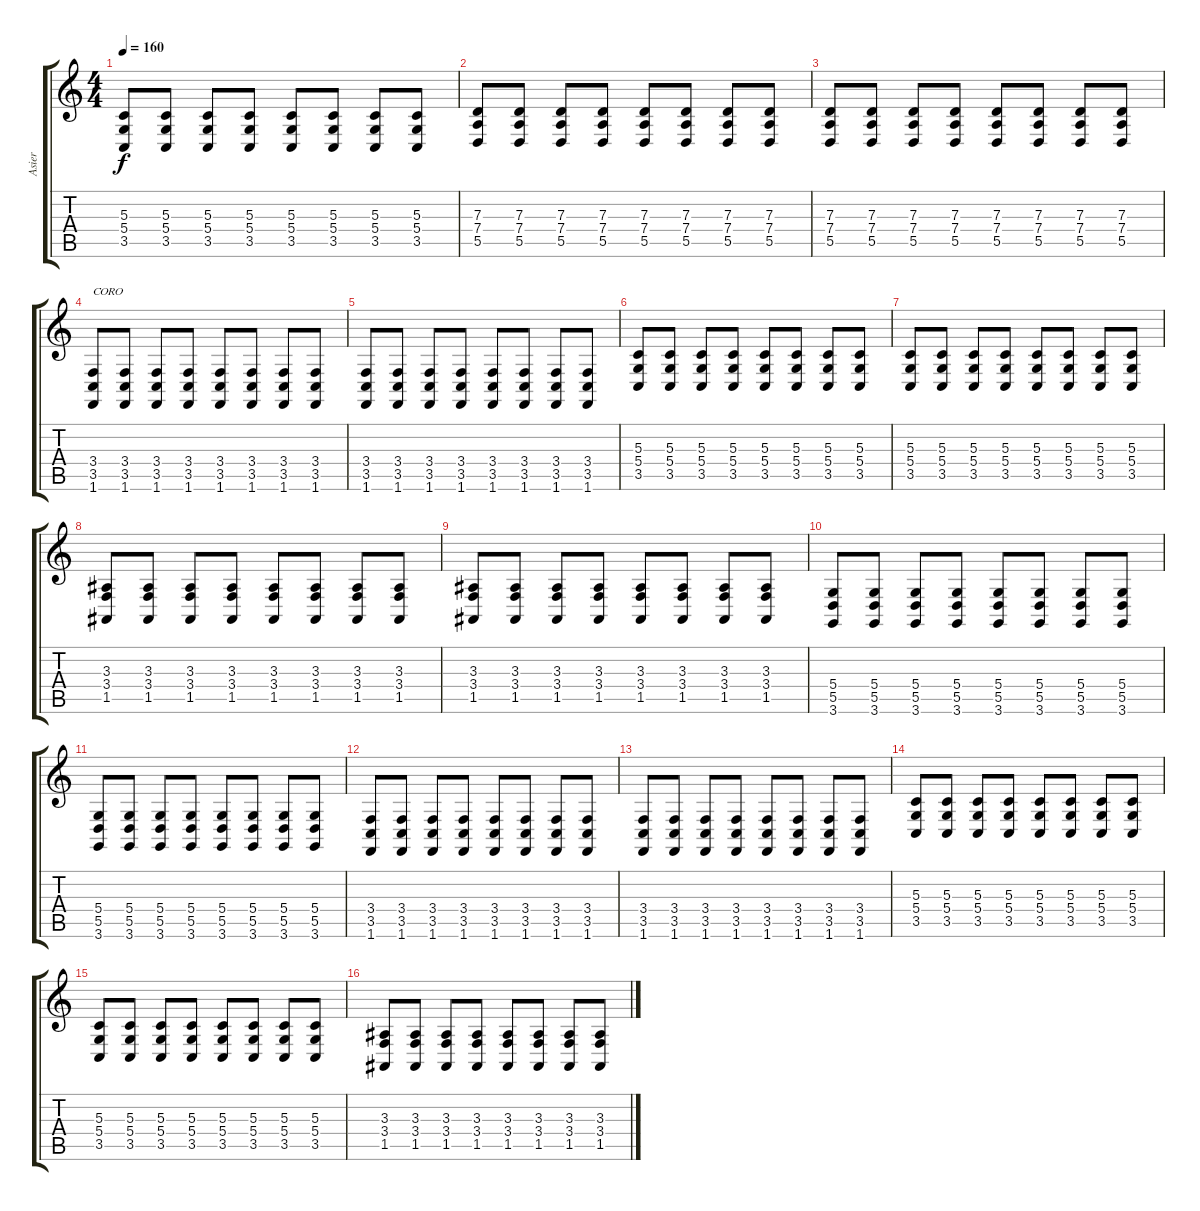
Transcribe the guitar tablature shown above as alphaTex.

\track ("Asier" "Asier") {instrument oboe}
\staff {score tabs}
\tuning (E4 B3 G3 D3 A2 E2) {hide}
\ts (4 4)
\tempo 160
\clef g2
\ks c
(5.3 5.4 3.5).8{dy f} (5.3 5.4 3.5).8 (5.3 5.4 3.5).8 (5.3 5.4 3.5).8 (5.3 5.4 3.5).8 (5.3 5.4 3.5).8 (5.3 5.4 3.5).8 (5.3 5.4 3.5).8 |
(7.3 7.4 5.5).8 (7.3 7.4 5.5).8 (7.3 7.4 5.5).8 (7.3 7.4 5.5).8 (7.3 7.4 5.5).8 (7.3 7.4 5.5).8 (7.3 7.4 5.5).8 (7.3 7.4 5.5).8 |
(7.3 7.4 5.5).8 (7.3 7.4 5.5).8 (7.3 7.4 5.5).8 (7.3 7.4 5.5).8 (7.3 7.4 5.5).8 (7.3 7.4 5.5).8 (7.3 7.4 5.5).8 (7.3 7.4 5.5).8 |
(3.4 3.5 1.6).8{txt "CORO"} (3.4 3.5 1.6).8 (3.4 3.5 1.6).8 (3.4 3.5 1.6).8 (3.4 3.5 1.6).8 (3.4 3.5 1.6).8 (3.4 3.5 1.6).8 (3.4 3.5 1.6).8 |
(3.4 3.5 1.6).8 (3.4 3.5 1.6).8 (3.4 3.5 1.6).8 (3.4 3.5 1.6).8 (3.4 3.5 1.6).8 (3.4 3.5 1.6).8 (3.4 3.5 1.6).8 (3.4 3.5 1.6).8 |
(5.3 5.4 3.5).8 (5.3 5.4 3.5).8 (5.3 5.4 3.5).8 (5.3 5.4 3.5).8 (5.3 5.4 3.5).8 (5.3 5.4 3.5).8 (5.3 5.4 3.5).8 (5.3 5.4 3.5).8 |
(5.3 5.4 3.5).8 (5.3 5.4 3.5).8 (5.3 5.4 3.5).8 (5.3 5.4 3.5).8 (5.3 5.4 3.5).8 (5.3 5.4 3.5).8 (5.3 5.4 3.5).8 (5.3 5.4 3.5).8 |
(3.3 3.4 1.5).8 (3.3 3.4 1.5).8 (3.3 3.4 1.5).8 (3.3 3.4 1.5).8 (3.3 3.4 1.5).8 (3.3 3.4 1.5).8 (3.3 3.4 1.5).8 (3.3 3.4 1.5).8 |
(3.3 3.4 1.5).8 (3.3 3.4 1.5).8 (3.3 3.4 1.5).8 (3.3 3.4 1.5).8 (3.3 3.4 1.5).8 (3.3 3.4 1.5).8 (3.3 3.4 1.5).8 (3.3 3.4 1.5).8 |
(5.4 5.5 3.6).8 (5.4 5.5 3.6).8 (5.4 5.5 3.6).8 (5.4 5.5 3.6).8 (5.4 5.5 3.6).8 (5.4 5.5 3.6).8 (5.4 5.5 3.6).8 (5.4 5.5 3.6).8 |
(5.4 5.5 3.6).8 (5.4 5.5 3.6).8 (5.4 5.5 3.6).8 (5.4 5.5 3.6).8 (5.4 5.5 3.6).8 (5.4 5.5 3.6).8 (5.4 5.5 3.6).8 (5.4 5.5 3.6).8 |
(3.4 3.5 1.6).8 (3.4 3.5 1.6).8 (3.4 3.5 1.6).8 (3.4 3.5 1.6).8 (3.4 3.5 1.6).8 (3.4 3.5 1.6).8 (3.4 3.5 1.6).8 (3.4 3.5 1.6).8 |
(3.4 3.5 1.6).8 (3.4 3.5 1.6).8 (3.4 3.5 1.6).8 (3.4 3.5 1.6).8 (3.4 3.5 1.6).8 (3.4 3.5 1.6).8 (3.4 3.5 1.6).8 (3.4 3.5 1.6).8 |
(5.3 5.4 3.5).8 (5.3 5.4 3.5).8 (5.3 5.4 3.5).8 (5.3 5.4 3.5).8 (5.3 5.4 3.5).8 (5.3 5.4 3.5).8 (5.3 5.4 3.5).8 (5.3 5.4 3.5).8 |
(5.3 5.4 3.5).8 (5.3 5.4 3.5).8 (5.3 5.4 3.5).8 (5.3 5.4 3.5).8 (5.3 5.4 3.5).8 (5.3 5.4 3.5).8 (5.3 5.4 3.5).8 (5.3 5.4 3.5).8 |
(3.3 3.4 1.5).8 (3.3 3.4 1.5).8 (3.3 3.4 1.5).8 (3.3 3.4 1.5).8 (3.3 3.4 1.5).8 (3.3 3.4 1.5).8 (3.3 3.4 1.5).8 (3.3 3.4 1.5).8
